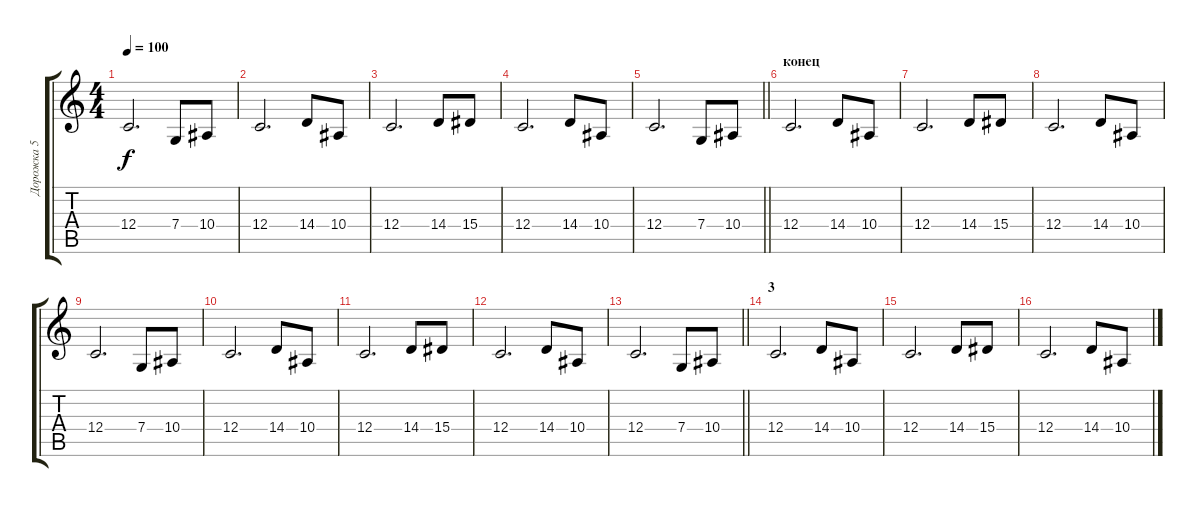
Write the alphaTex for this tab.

\track ("Дорожка 5" "Дорожка 5") {instrument violin}
\staff {score tabs}
\tuning (D4 A3 F3 C3 G2 C2) {hide}
\ts (4 4)
\tempo 100
\clef g2
\ks c
12.4.2{d dy f} 7.4.8 10.4.8 |
12.4.2{d} 14.4.8 10.4.8 |
12.4.2{d} 14.4.8 15.4.8 |
12.4.2{d} 14.4.8 10.4.8 |
\barLineRight lightlight
12.4.2{d} 7.4.8 10.4.8 |
\section ("" "конец")
12.4.2{d} 14.4.8 10.4.8 |
12.4.2{d} 14.4.8 15.4.8 |
12.4.2{d} 14.4.8 10.4.8 |
12.4.2{d} 7.4.8 10.4.8 |
12.4.2{d} 14.4.8 10.4.8 |
12.4.2{d} 14.4.8 15.4.8 |
12.4.2{d} 14.4.8 10.4.8 |
\barLineRight lightlight
12.4.2{d} 7.4.8 10.4.8 |
\section ("" "3")
12.4.2{d} 14.4.8 10.4.8 |
12.4.2{d} 14.4.8 15.4.8 |
12.4.2{d} 14.4.8 10.4.8
